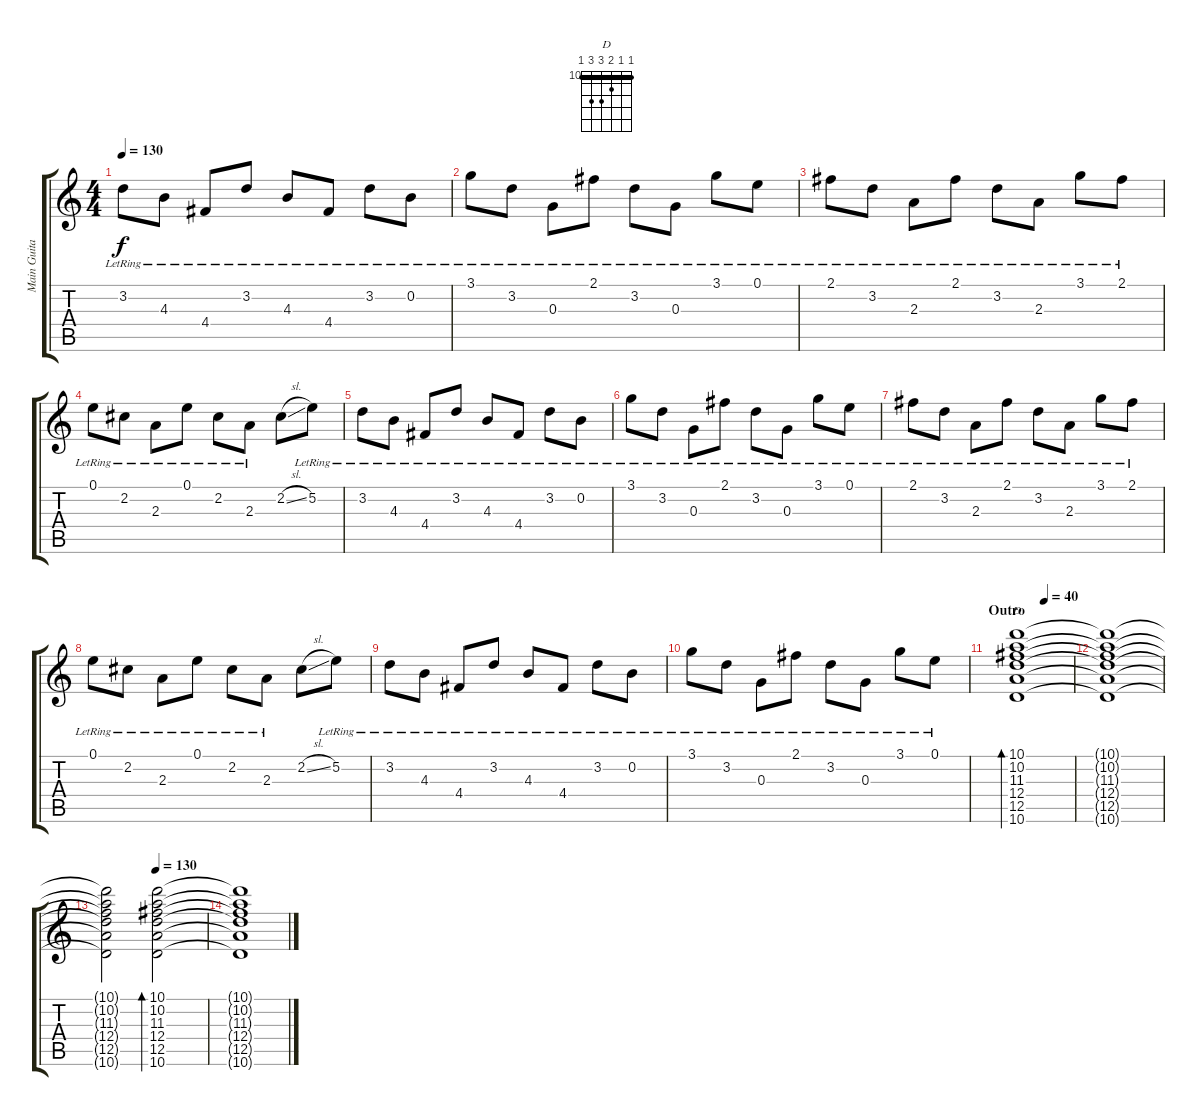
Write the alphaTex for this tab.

\track ("Main Guitar" "Main Guita") {instrument acousticguitarsteel}
\staff {score tabs}
\tuning (E4 B3 G3 D3 A2 E2) {hide}
\chord ("D" 10 10 11 12 12 10) {firstfret 10 barre 10}
\ts (4 4)
\tempo 130
\clef g2
\ks c
3.2{lr}.8{dy f} 4.3{lr}.8 4.4{lr}.8 3.2{lr}.8 4.3{lr}.8 4.4{lr}.8 3.2{lr}.8 0.2{lr}.8 |
3.1{lr}.8 3.2{lr}.8 0.3{lr}.8 2.1{lr}.8 3.2{lr}.8 0.3{lr}.8 3.1{lr}.8 0.1{lr}.8 |
2.1{lr}.8 3.2{lr}.8 2.3{lr}.8 2.1{lr}.8 3.2{lr}.8 2.3{lr}.8 3.1{lr}.8 2.1{lr}.8 |
0.1{lr}.8 2.2{lr}.8 2.3{lr}.8 0.1{lr}.8 2.2{lr}.8 2.3{lr}.8 2.2{sl}.8 5.2{lr}.8 |
3.2{lr}.8 4.3{lr}.8 4.4{lr}.8 3.2{lr}.8 4.3{lr}.8 4.4{lr}.8 3.2{lr}.8 0.2{lr}.8 |
3.1{lr}.8 3.2{lr}.8 0.3{lr}.8 2.1{lr}.8 3.2{lr}.8 0.3{lr}.8 3.1{lr}.8 0.1{lr}.8 |
2.1{lr}.8 3.2{lr}.8 2.3{lr}.8 2.1{lr}.8 3.2{lr}.8 2.3{lr}.8 3.1{lr}.8 2.1{lr}.8 |
0.1{lr}.8 2.2{lr}.8 2.3{lr}.8 0.1{lr}.8 2.2{lr}.8 2.3{lr}.8 2.2{sl}.8 5.2{lr}.8 |
3.2{lr}.8 4.3{lr}.8 4.4{lr}.8 3.2{lr}.8 4.3{lr}.8 4.4{lr}.8 3.2{lr}.8 0.2{lr}.8 |
3.1{lr}.8 3.2{lr}.8 0.3{lr}.8 2.1{lr}.8 3.2{lr}.8 0.3{lr}.8 3.1{lr}.8 0.1{lr}.8 |
\section ("" "Outro")
\tempo (40 0.5)
(10.1 10.2 11.3 12.4 12.5 10.6).1{bd 480 ch "D"} |
(10.1{t} 10.2{t} 11.3{t} 12.4{t} 12.5{t} 10.6{t}).1 |
\tempo (130 0.5)
(10.1{t} 10.2{t} 11.3{t} 12.4{t} 12.5{t} 10.6{t}).2 (10.1 10.2 11.3 12.4 12.5 10.6).2{bd 480 volume 8} |
(10.1{t} 10.2{t} 11.3{t} 12.4{t} 12.5{t} 10.6{t}).1
